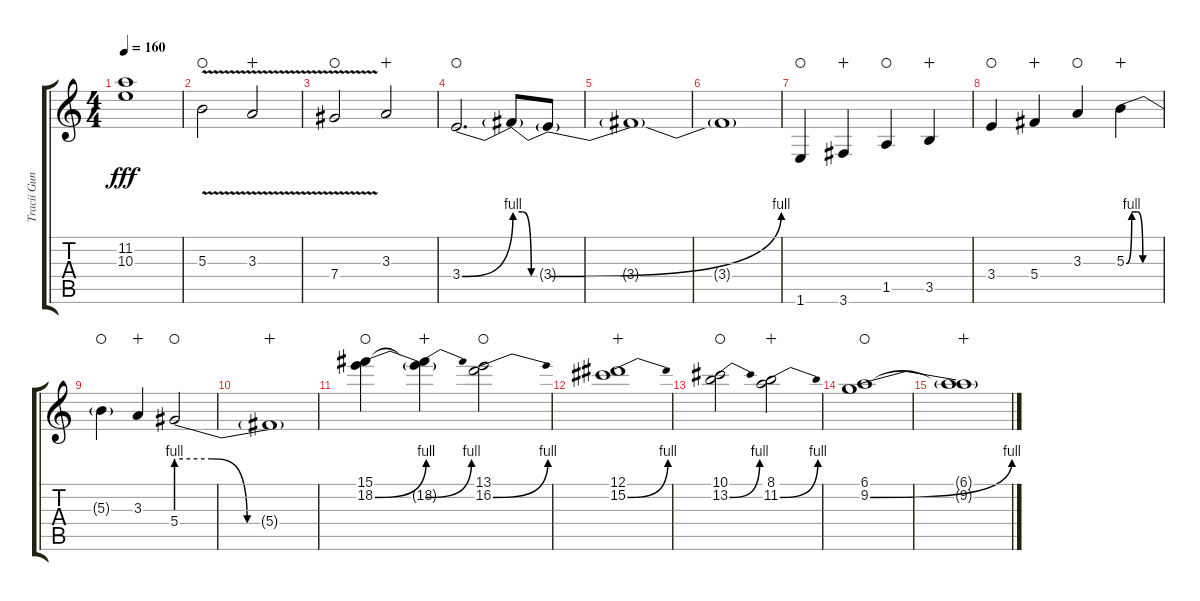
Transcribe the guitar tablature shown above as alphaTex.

\track ("Tracii Guns - Lead" "Tracii Gun") {instrument distortionguitar}
\staff {score tabs}
\tuning (Eb4 Bb3 Gb3 Db3 Ab2 Eb2) {hide}
\ts (4 4)
\tempo 160
\clef g2
\ks c
(11.2{t} 10.3{t}).1{dy fff} |
5.3{v}.2{waho} 3.3{v}.2{wahc} |
7.4{v}.2{waho} 3.3.2{wahc} |
3.4{be (bend 0 0 60 4)}.2{d waho} 3.4{be (custom 0 4 15 4 30 0 60 0) t}.8 3.4{be (bend 0 0 60 4) t}.8 |
3.4{t}.1 |
3.4{t}.1 |
1.6.4{waho} 3.6.4{wahc} 1.5.4{waho} 3.5.4{wahc} |
3.4.4{waho} 5.4.4{wahc} 3.3.4{waho} 5.3{be (custom 0 0 10 4 20 4 30 0 60 0)}.4{wahc} |
5.3{t}.4{waho} 3.3.4{wahc} 5.4{be (custom 0 4 15 4 30 0 60 0)}.2{waho} |
5.4{t}.1{volume 0 wahc} |
(15.1 18.2{be (bend 0 0 60 4)}).4{waho} (15.1{t} 18.2{be (bend 0 0 60 4) t}).4{wahc} (13.1 16.2{be (bend 0 0 60 4)}).2{waho} |
(12.1 15.2{be (bend 0 0 60 4)}).1{wahc} |
(10.1 13.2{be (bend 0 0 60 4)}).2{waho} (8.1 11.2{be (bend 0 0 60 4)}).2{wahc} |
(6.1 9.2{be (bend 0 0 60 4)}).1{waho} |
(6.1{t} 9.2{t}).1{wahc}
